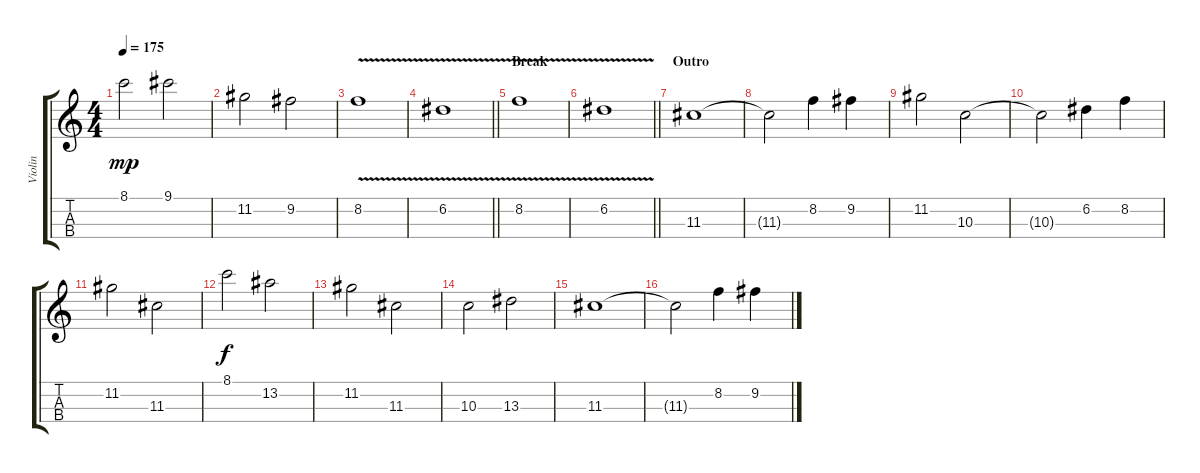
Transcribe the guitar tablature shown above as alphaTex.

\track ("Violin" "Violin") {instrument violin}
\staff {score tabs}
\tuning (E5 A4 D4 G3) {hide}
\ts (4 4)
\tempo 175
\clef g2
\ks c
8.1.2{dy mp} 9.1.2 |
11.2.2 9.2.2 |
8.2{v}.1 |
\barLineRight lightlight
6.2{v}.1 |
\section ("" "Break")
8.2{v}.1 |
\barLineRight lightlight
6.2{v}.1 |
\section ("" "Outro")
11.3.1 |
11.3{t}.2 8.2.4 9.2.4 |
11.2.2 10.3.2 |
10.3{t}.2 6.2.4 8.2.4 |
11.2.2 11.3.2 |
8.1.2{dy f} 13.2.2 |
11.2.2 11.3.2 |
10.3.2 13.3.2 |
11.3.1 |
11.3{t}.2 8.2.4 9.2.4
